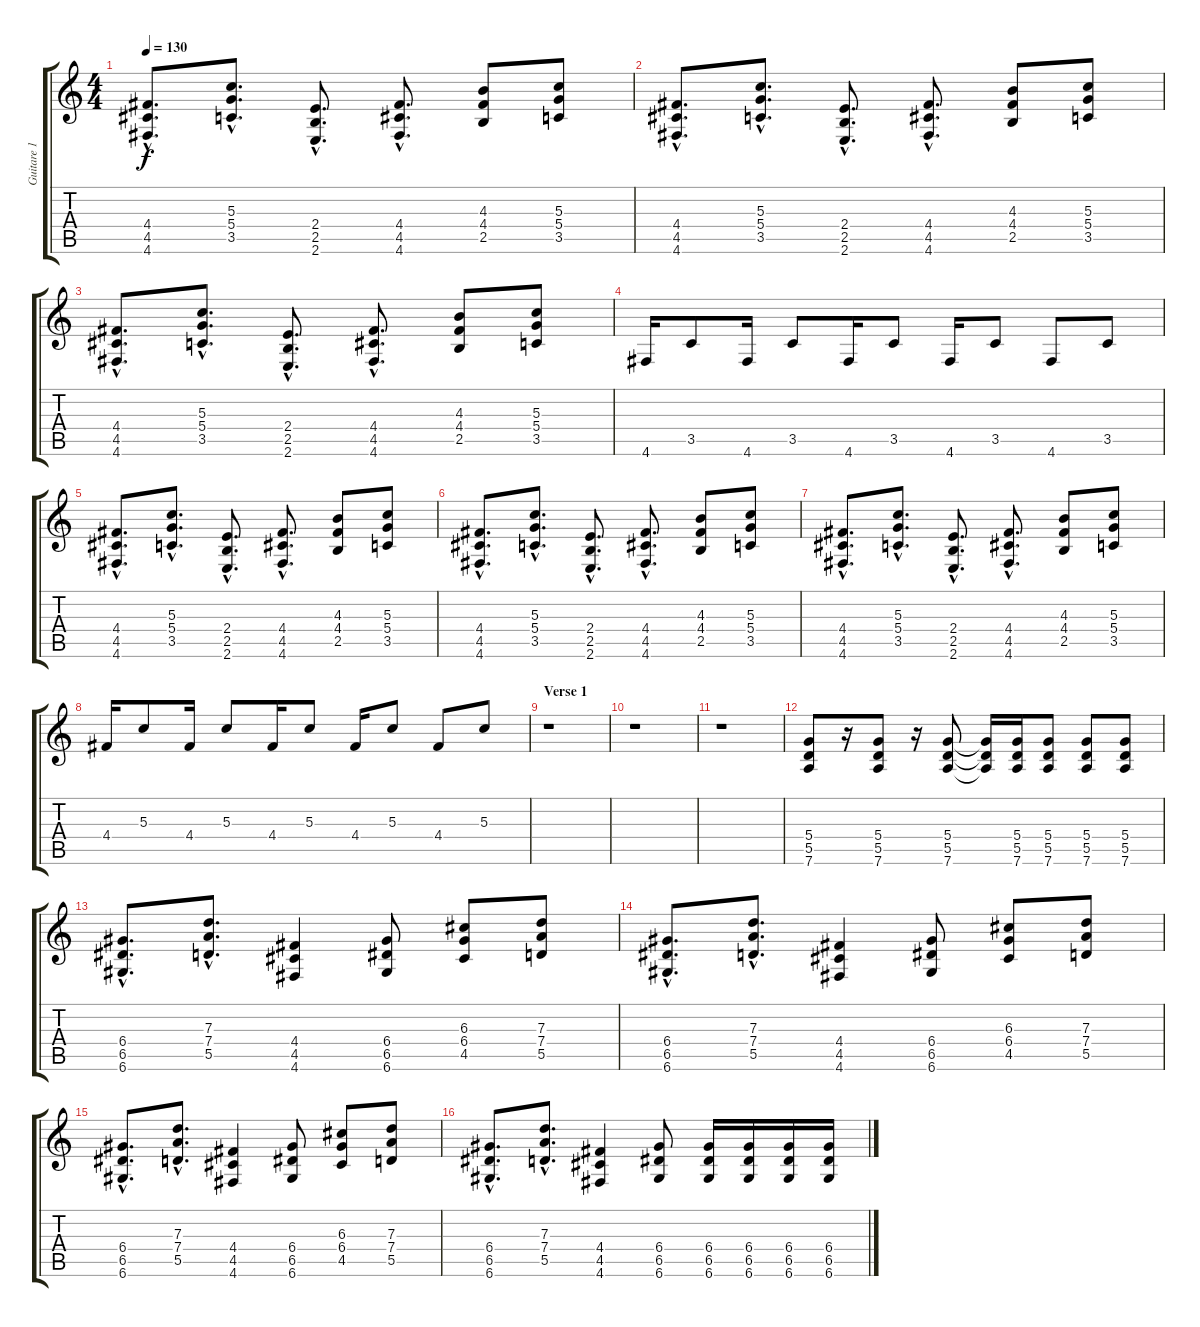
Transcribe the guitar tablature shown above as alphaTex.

\track ("Guitare 1" "Guitare 1") {instrument distortionguitar}
\staff {score tabs}
\tuning (E4 B3 G3 D3 A2 D2) {hide}
\ts (4 4)
\tempo 130
\clef g2
\ks c
(4.4{hac} 4.5{hac} 4.6{hac}).8{d dy f instrument distortionguitar} (5.3{hac} 5.4{hac} 3.5{hac}).8{d} (2.4{hac} 2.5{hac} 2.6{hac}).8{d} (4.4{hac} 4.5{hac} 4.6{hac}).8{d} (4.3 4.4 2.5).8 (5.3 5.4 3.5).8 |
(4.4{hac} 4.5{hac} 4.6{hac}).8{d} (5.3{hac} 5.4{hac} 3.5{hac}).8{d} (2.4{hac} 2.5{hac} 2.6{hac}).8{d} (4.4{hac} 4.5{hac} 4.6{hac}).8{d} (4.3 4.4 2.5).8 (5.3 5.4 3.5).8 |
(4.4{hac} 4.5{hac} 4.6{hac}).8{d} (5.3{hac} 5.4{hac} 3.5{hac}).8{d} (2.4{hac} 2.5{hac} 2.6{hac}).8{d} (4.4{hac} 4.5{hac} 4.6{hac}).8{d} (4.3 4.4 2.5).8 (5.3 5.4 3.5).8 |
4.6.16 3.5.8 4.6.16 3.5.8 4.6.16 3.5.8 4.6.16 3.5.8 4.6.8 3.5.8 |
(4.4{hac} 4.5{hac} 4.6{hac}).8{d} (5.3{hac} 5.4{hac} 3.5{hac}).8{d} (2.4{hac} 2.5{hac} 2.6{hac}).8{d} (4.4{hac} 4.5{hac} 4.6{hac}).8{d} (4.3 4.4 2.5).8 (5.3 5.4 3.5).8 |
(4.4{hac} 4.5{hac} 4.6{hac}).8{d} (5.3{hac} 5.4{hac} 3.5{hac}).8{d} (2.4{hac} 2.5{hac} 2.6{hac}).8{d} (4.4{hac} 4.5{hac} 4.6{hac}).8{d} (4.3 4.4 2.5).8 (5.3 5.4 3.5).8 |
(4.4{hac} 4.5{hac} 4.6{hac}).8{d} (5.3{hac} 5.4{hac} 3.5{hac}).8{d} (2.4{hac} 2.5{hac} 2.6{hac}).8{d} (4.4{hac} 4.5{hac} 4.6{hac}).8{d} (4.3 4.4 2.5).8 (5.3 5.4 3.5).8 |
4.4.16 5.3.8 4.4.16 5.3.8 4.4.16 5.3.8 4.4.16 5.3.8 4.4.8 5.3.8 |
\section ("" "Verse 1")
r.1 |
r.1 |
r.1 |
(5.4 5.5 7.6).8 r.16 (5.4 5.5 7.6).8 r.16 (5.4 5.5 7.6).8 (5.4{t} 5.5{t} 7.6{t}).16 (5.4 5.5 7.6).16 (5.4 5.5 7.6).8 (5.4 5.5 7.6).8 (5.4 5.5 7.6).8 |
(6.4{hac} 6.5{hac} 6.6{hac}).8{d} (7.3{hac} 7.4{hac} 5.5{hac}).8{d} (4.4 4.5 4.6).4 (6.4 6.5 6.6).8 (6.3 6.4 4.5).8 (7.3 7.4 5.5).8 |
(6.4{hac} 6.5{hac} 6.6{hac}).8{d} (7.3{hac} 7.4{hac} 5.5{hac}).8{d} (4.4 4.5 4.6).4 (6.4 6.5 6.6).8 (6.3 6.4 4.5).8 (7.3 7.4 5.5).8 |
(6.4{hac} 6.5{hac} 6.6{hac}).8{d} (7.3{hac} 7.4{hac} 5.5{hac}).8{d} (4.4 4.5 4.6).4 (6.4 6.5 6.6).8 (6.3 6.4 4.5).8 (7.3 7.4 5.5).8 |
(6.4{hac} 6.5{hac} 6.6{hac}).8{d} (7.3{hac} 7.4{hac} 5.5{hac}).8{d} (4.4 4.5 4.6).4 (6.4 6.5 6.6).8 (6.4 6.5 6.6).16 (6.4 6.5 6.6).16 (6.4 6.5 6.6).16 (6.4 6.5 6.6).16
